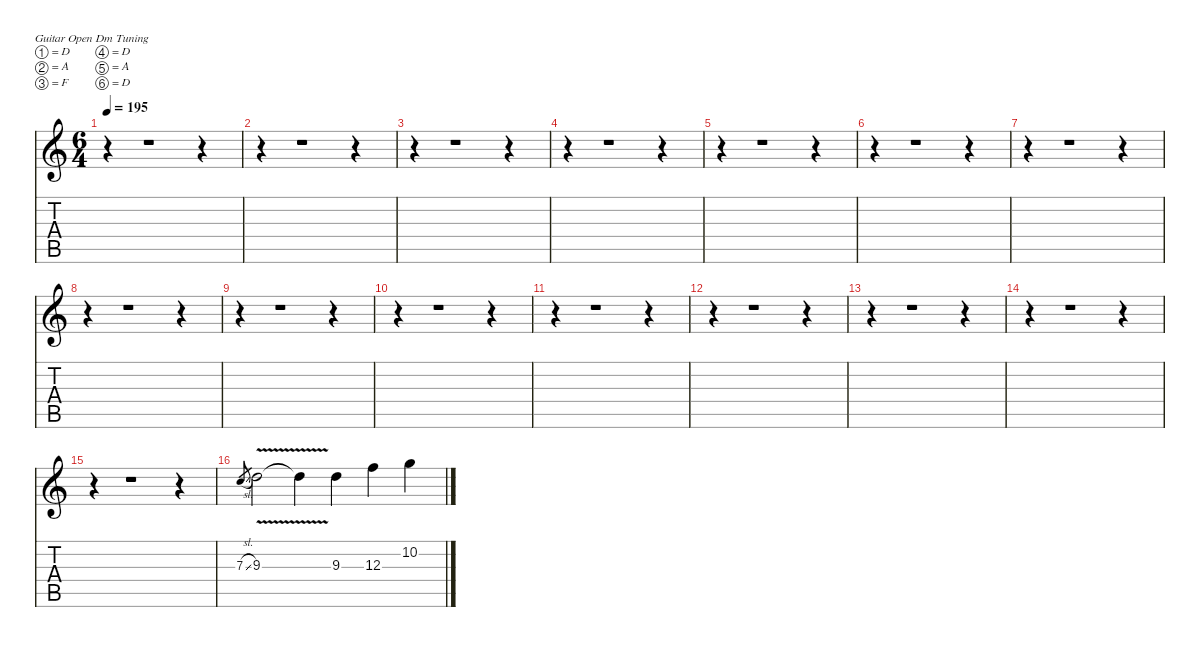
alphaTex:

\defaultSystemsLayout 4
\hideDynamics
\bracketExtendMode nobrackets
\singleTrackTrackNamePolicy hidden
\multiTrackTrackNamePolicy hidden
\firstSystemTrackNameMode fullname
\firstSystemTrackNameOrientation horizontal
\otherSystemsTrackNameOrientation horizontal
\track ("Overdubing" "od.guit.") {instrument overdrivenguitar}
\staff {score tabs}
\tuning (D4 A3 F3 D3 A2 D2)
\ts (6 4)
\tempo 195
\clef g2
\ks c
r.4{dy mf beam Down} r.1{beam Down} r.4{beam Down} |
r.4{beam Down} r.1{beam Down} r.4{beam Down} |
r.4{beam Down} r.1{beam Down} r.4{beam Down} |
r.4{beam Down} r.1{beam Down} r.4{beam Down} |
r.4{beam Down} r.1{beam Down} r.4{beam Down} |
r.4{beam Down} r.1{beam Down} r.4{beam Down} |
r.4{beam Down} r.1{beam Down} r.4{beam Down} |
r.4{beam Down} r.1{beam Down} r.4{beam Down} |
r.4{beam Down} r.1{beam Down} r.4{beam Down} |
r.4{beam Down} r.1{beam Down} r.4{beam Down} |
r.4{beam Down} r.1{beam Down} r.4{beam Down} |
r.4{beam Down} r.1{beam Down} r.4{beam Down} |
r.4{beam Down} r.1{beam Down} r.4{beam Down} |
r.4{beam Down} r.1{beam Down} r.4{beam Down} |
r.4{beam Down} r.1{beam Down} r.4{beam Down} |
7.3{sl}.8{gr beam Up} 9.3{v}.2{dy f beam Down} 9.3{v t}.4{beam Down} 9.3.4{beam Down} 12.3.4{beam Down} 10.2.4{beam Down}
